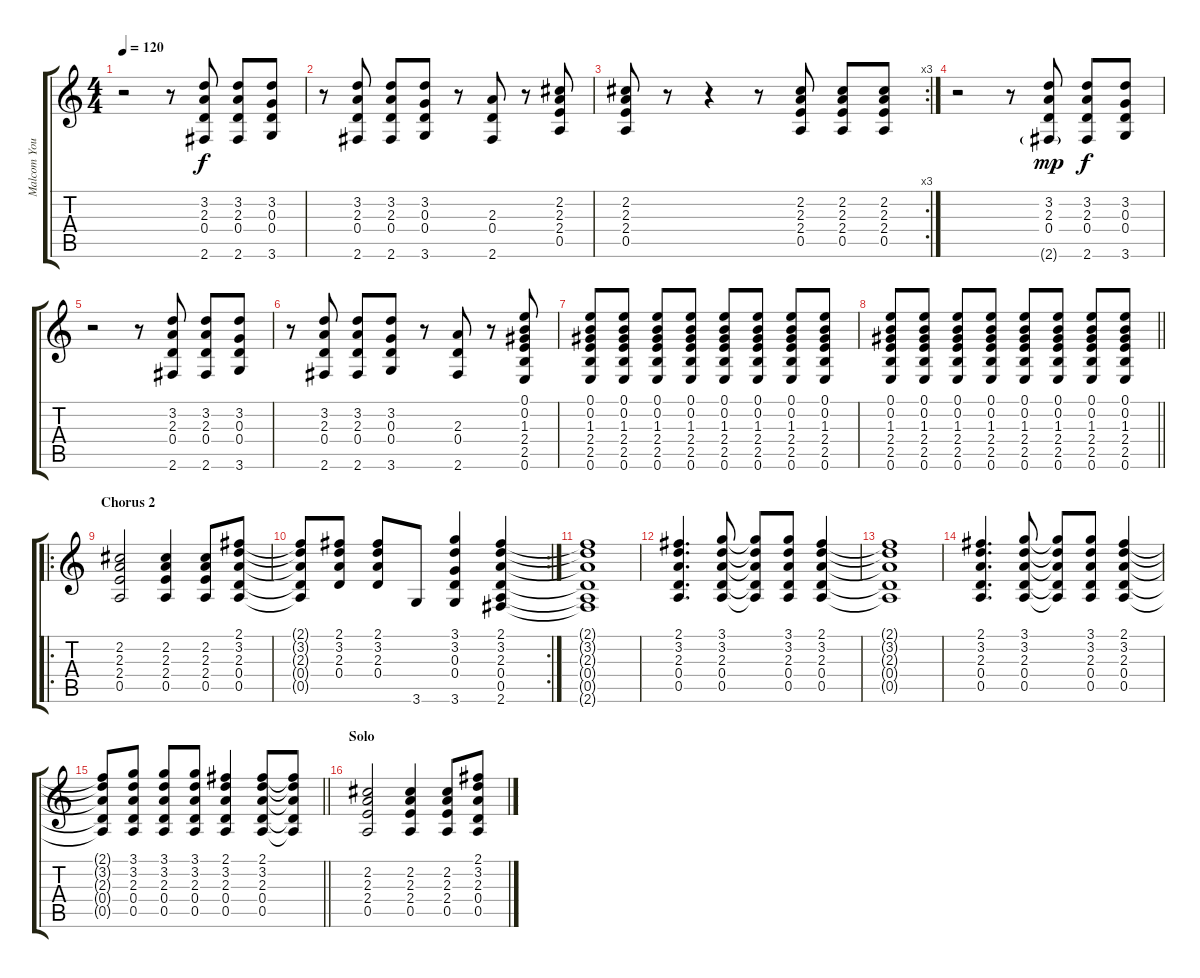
\track ("Malcom Young" "Malcom You") {instrument overdrivenguitar}
\staff {score tabs}
\tuning (E4 B3 G3 D3 A2 E2) {hide}
\ts (4 4)
\tempo 120
\clef g2
\ks c
r.2{dy f} r.8 (3.2 2.3 0.4 2.6).8 (3.2 2.3 0.4 2.6).8 (3.2 0.3 0.4 3.6).8 |
r.8 (3.2 2.3 0.4 2.6).8 (3.2 2.3 0.4 2.6).8 (3.2 0.3 0.4 3.6).8 r.8 (2.3 0.4 2.6).8 r.8 (2.2 2.3 2.4 0.5).8 |
\rc 3
(2.2 2.3 2.4 0.5).8 r.8 r.4 r.8 (2.2 2.3 2.4 0.5).8 (2.2 2.3 2.4 0.5).8 (2.2 2.3 2.4 0.5).8 |
r.2 r.8 (3.2 2.3 0.4 2.6{g}).8{dy mp} (3.2 2.3 0.4 2.6).8{dy f} (3.2 0.3 0.4 3.6).8 |
r.2 r.8 (3.2 2.3 0.4 2.6).8 (3.2 2.3 0.4 2.6).8 (3.2 0.3 0.4 3.6).8 |
r.8 (3.2 2.3 0.4 2.6).8 (3.2 2.3 0.4 2.6).8 (3.2 0.3 0.4 3.6).8 r.8 (2.3 0.4 2.6).8 r.8 (0.1 0.2 1.3 2.4 2.5 0.6).8 |
(0.1 0.2 1.3 2.4 2.5 0.6).8 (0.1 0.2 1.3 2.4 2.5 0.6).8 (0.1 0.2 1.3 2.4 2.5 0.6).8 (0.1 0.2 1.3 2.4 2.5 0.6).8 (0.1 0.2 1.3 2.4 2.5 0.6).8 (0.1 0.2 1.3 2.4 2.5 0.6).8 (0.1 0.2 1.3 2.4 2.5 0.6).8 (0.1 0.2 1.3 2.4 2.5 0.6).8 |
\barLineRight lightlight
(0.1 0.2 1.3 2.4 2.5 0.6).8 (0.1 0.2 1.3 2.4 2.5 0.6).8 (0.1 0.2 1.3 2.4 2.5 0.6).8 (0.1 0.2 1.3 2.4 2.5 0.6).8 (0.1 0.2 1.3 2.4 2.5 0.6).8 (0.1 0.2 1.3 2.4 2.5 0.6).8 (0.1 0.2 1.3 2.4 2.5 0.6).8 (0.1 0.2 1.3 2.4 2.5 0.6).8 |
\ro
\section ("" "Chorus 2")
(2.2 2.3 2.4 0.5).2 (2.2 2.3 2.4 0.5).4 (2.2 2.3 2.4 0.5).8 (2.1 3.2 2.3 0.4 0.5).8 |
\rc 2
(2.1{t} 3.2{t} 2.3{t} 0.4{t} 0.5{t}).8 (2.1 3.2 2.3 0.4).8 (2.1 3.2 2.3 0.4).8 3.6.8 (3.1 3.2 0.3 0.4 3.6).4 (2.1 3.2 2.3 0.4 0.5 2.6).4 |
(2.1{t} 3.2{t} 2.3{t} 0.4{t} 0.5{t} 2.6{t}).1 |
(2.1 3.2 2.3 0.4 0.5).4{d} (3.1 3.2 2.3 0.4 0.5).8 (3.1{t} 3.2{t} 2.3{t} 0.4{t} 0.5{t}).8 (3.1 3.2 2.3 0.4 0.5).8 (2.1 3.2 2.3 0.4 0.5).4 |
(2.1{t} 3.2{t} 2.3{t} 0.4{t} 0.5{t}).1 |
(2.1 3.2 2.3 0.4 0.5).4{d} (3.1 3.2 2.3 0.4 0.5).8 (3.1{t} 3.2{t} 2.3{t} 0.4{t} 0.5{t}).8 (3.1 3.2 2.3 0.4 0.5).8 (2.1 3.2 2.3 0.4 0.5).4 |
\barLineRight lightlight
(2.1{t} 3.2{t} 2.3{t} 0.4{t} 0.5{t}).8 (3.1 3.2 2.3 0.4 0.5).8 (3.1 3.2 2.3 0.4 0.5).8 (3.1 3.2 2.3 0.4 0.5).8 (2.1 3.2 2.3 0.4 0.5).4 (2.1 3.2 2.3 0.4 0.5).8 (2.1{t} 3.2{t} 2.3{t} 0.4{t} 0.5{t}).8 |
\section ("" "Solo")
(2.2 2.3 2.4 0.5).2 (2.2 2.3 2.4 0.5).4 (2.2 2.3 2.4 0.5).8 (2.1 3.2 2.3 0.4 0.5).8
